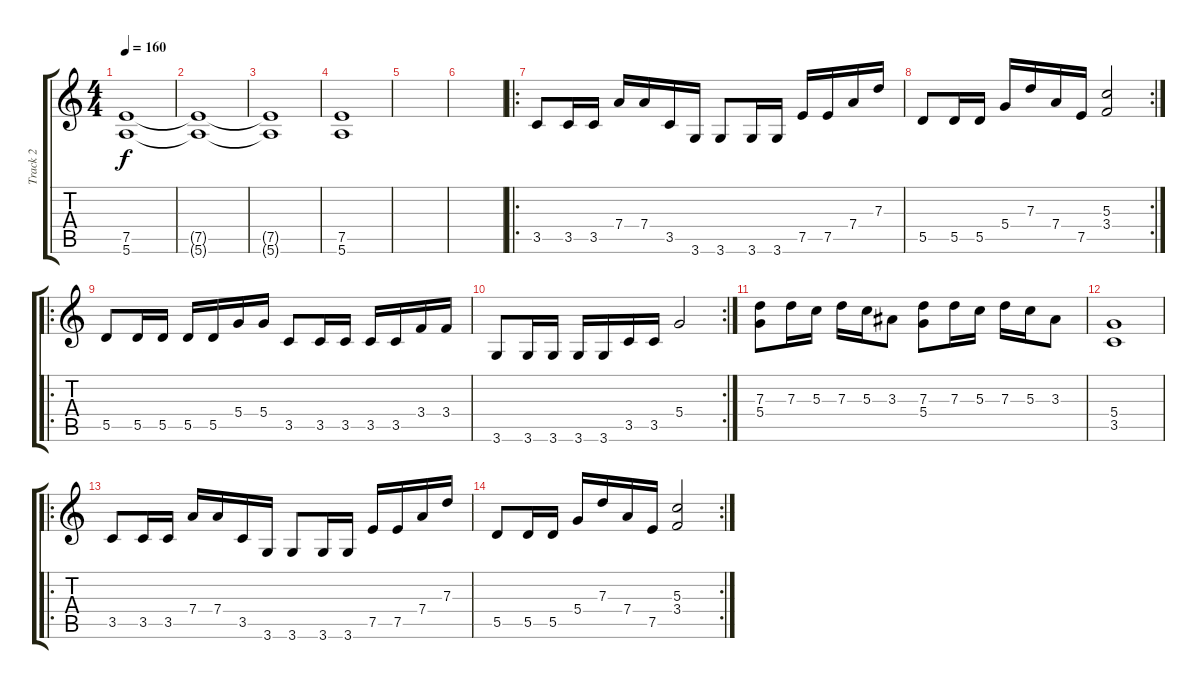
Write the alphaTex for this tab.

\track ("Track 2" "Track 2") {instrument distortionguitar}
\staff {score tabs}
\tuning (E4 B3 G3 D3 A2 E2) {hide}
\ts (4 4)
\tempo 160
\clef g2
\ks c
(7.5{t} 5.6{t}).1{dy f} |
(7.5{t} 5.6{t}).1 |
(7.5{t} 5.6{t}).1 |
(7.5 5.6).1 |
|
|
\ro
3.5.8 3.5.16 3.5.16 7.4.16 7.4.16 3.5.16 3.6.16 3.6.8 3.6.16 3.6.16 7.5.16 7.5.16 7.4.16 7.3.16 |
\rc 2
5.5.8 5.5.16 5.5.16 5.4.16 7.3.16 7.4.16 7.5.16 (5.3 3.4).2 |
\ro
5.5.8 5.5.16 5.5.16 5.5.16 5.5.16 5.4.16 5.4.16 3.5.8 3.5.16 3.5.16 3.5.16 3.5.16 3.4.16 3.4.16 |
\rc 2
3.6.8 3.6.16 3.6.16 3.6.16 3.6.16 3.5.16 3.5.16 5.4.2 |
(7.3 5.4).8 7.3.16 5.3.16 7.3.16 5.3.16 3.3.8 (7.3 5.4).8 7.3.16 5.3.16 7.3.16 5.3.16 3.3.8 |
(5.4 3.5).1 |
\ro
3.5.8 3.5.16 3.5.16 7.4.16 7.4.16 3.5.16 3.6.16 3.6.8 3.6.16 3.6.16 7.5.16 7.5.16 7.4.16 7.3.16 |
\rc 2
5.5.8 5.5.16 5.5.16 5.4.16 7.3.16 7.4.16 7.5.16 (5.3 3.4).2
